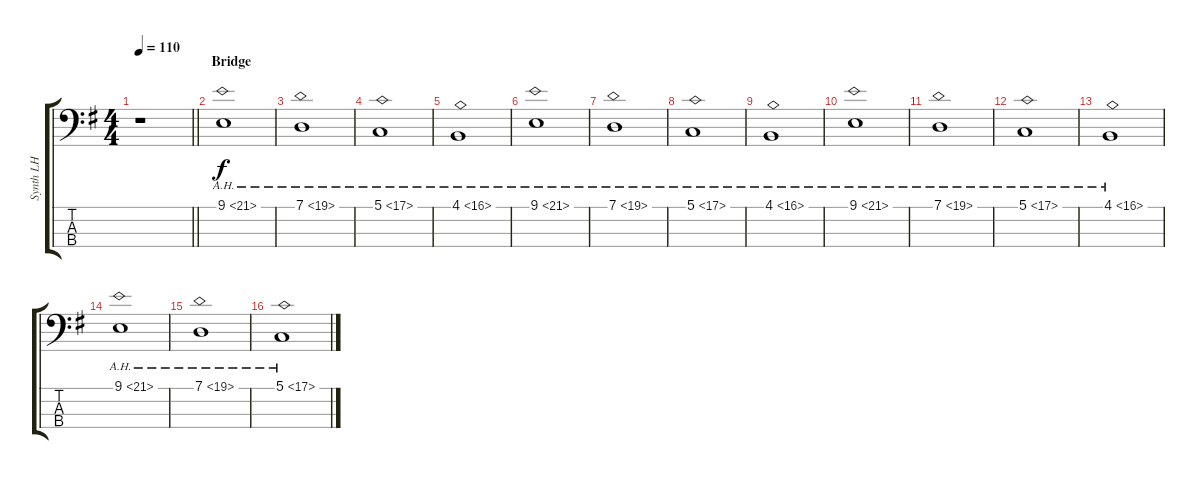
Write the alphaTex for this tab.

\track ("Synth LH" "Synth LH") {instrument drawbarorgan}
\staff {score tabs}
\tuning (G2 D2 A1 E1) {hide}
\ts (4 4)
\tempo 110
\clef f4
\barLineRight lightlight
\ks g
r.1{dy f} |
\section ("" "Bridge")
9.1{ah 12}.1{volume 10 instrument pad3polysynth} |
7.1{ah 12}.1 |
5.1{ah 12}.1 |
4.1{ah 12}.1 |
9.1{ah 12}.1 |
7.1{ah 12}.1 |
5.1{ah 12}.1 |
4.1{ah 12}.1 |
9.1{ah 12}.1 |
7.1{ah 12}.1 |
5.1{ah 12}.1 |
4.1{ah 12}.1 |
9.1{ah 12}.1 |
7.1{ah 12}.1 |
5.1{ah 12}.1
